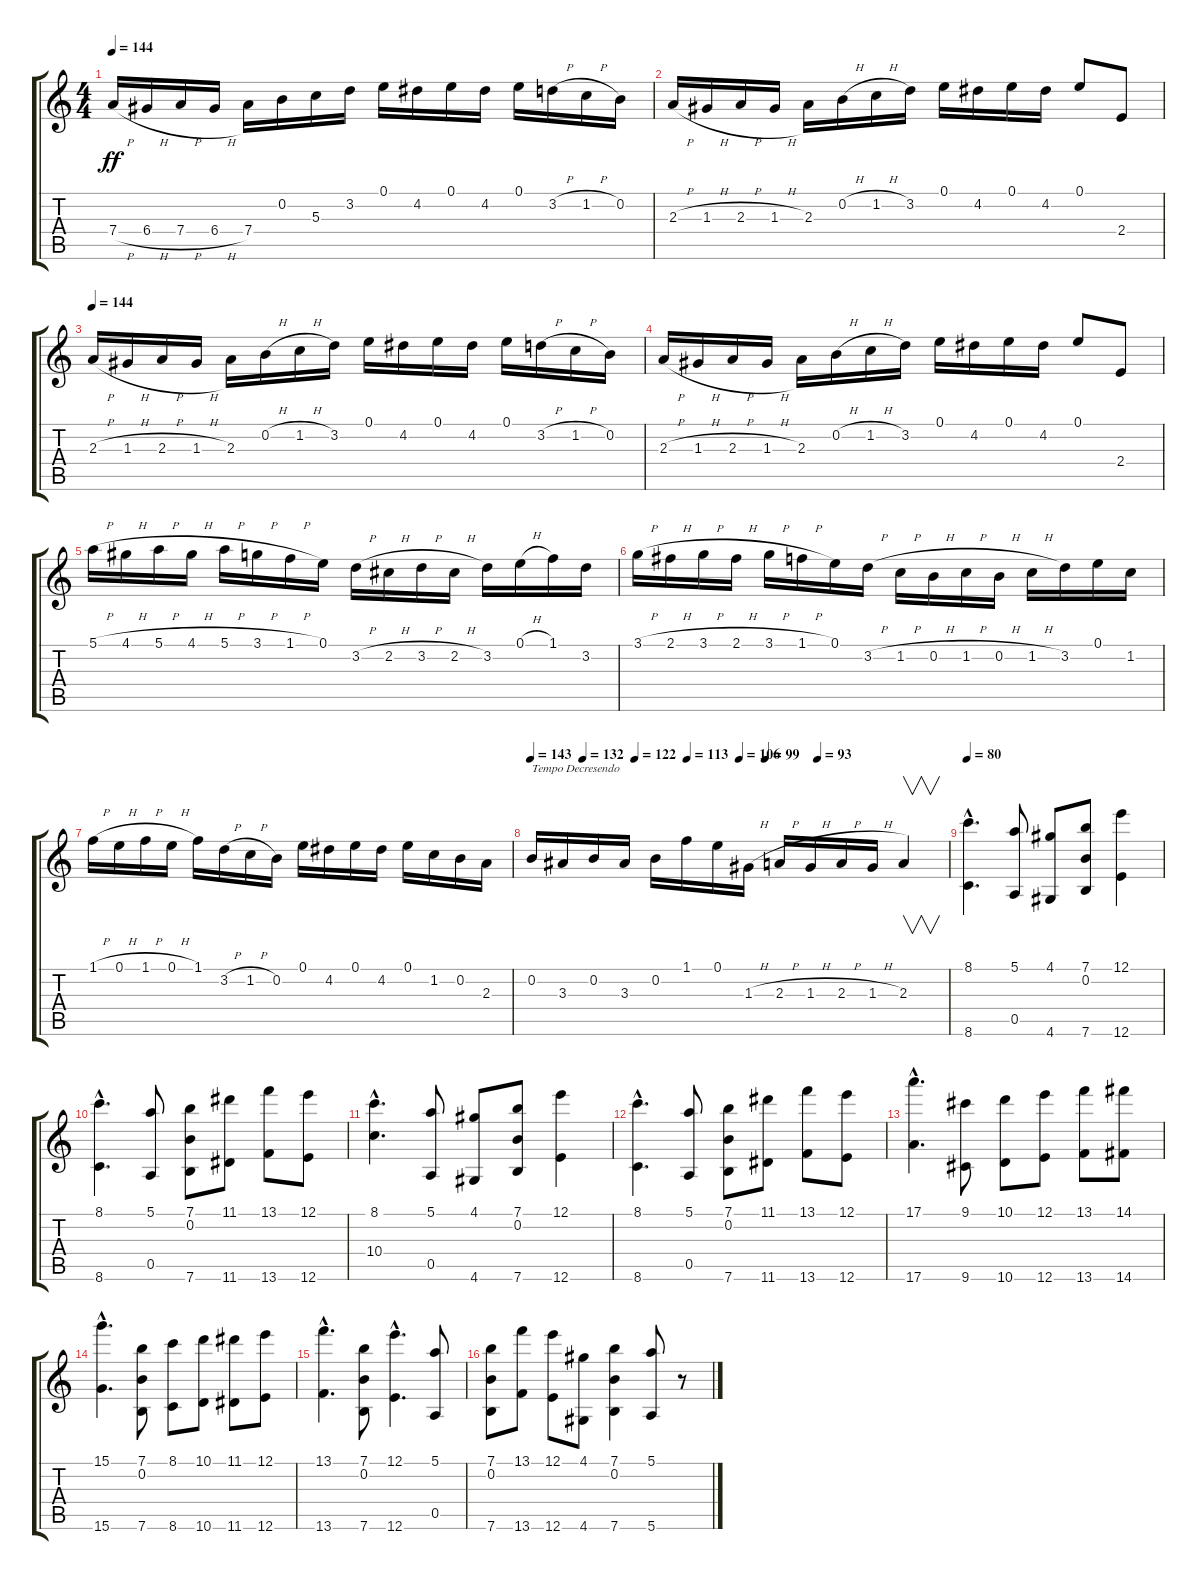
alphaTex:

\track "" {instrument acousticguitarsteel}
\staff {score tabs}
\tuning (E4 B3 G3 D3 A2 E2) {hide}
\ts (4 4)
\tempo 144
\clef g2
\ks c
7.4{h}.16{dy ff} 6.4{h}.16 7.4{h}.16 6.4{h}.16 7.4.16 0.2.16 5.3.16 3.2.16 0.1.16 4.2.16 0.1.16 4.2.16 0.1.16 3.2{h}.16 1.2{h}.16 0.2.16 |
2.3{h}.16 1.3{h}.16 2.3{h}.16 1.3{h}.16 2.3.16 0.2{h}.16 1.2{h}.16 3.2.16 0.1.16 4.2.16 0.1.16 4.2.16 0.1.8 2.4.8 |
\tempo 144
2.3{h}.16 1.3{h}.16 2.3{h}.16 1.3{h}.16 2.3.16 0.2{h}.16 1.2{h}.16 3.2.16 0.1.16 4.2.16 0.1.16 4.2.16 0.1.16 3.2{h}.16 1.2{h}.16 0.2.16 |
2.3{h}.16 1.3{h}.16 2.3{h}.16 1.3{h}.16 2.3.16 0.2{h}.16 1.2{h}.16 3.2.16 0.1.16 4.2.16 0.1.16 4.2.16 0.1.8 2.4.8 |
5.1{h}.16 4.1{h}.16 5.1{h}.16 4.1{h}.16 5.1{h}.16 3.1{h}.16 1.1{h}.16 0.1.16 3.2{h}.16 2.2{h}.16 3.2{h}.16 2.2{h}.16 3.2.16 0.1{h}.16 1.1.16 3.2.16 |
3.1{h}.16 2.1{h}.16 3.1{h}.16 2.1{h}.16 3.1{h}.16 1.1{h}.16 0.1.16 3.2{h}.16 1.2{h}.16 0.2{h}.16 1.2{h}.16 0.2{h}.16 1.2{h}.16 3.2.16 0.1.16 1.2.16 |
1.1{h}.16 0.1{h}.16 1.1{h}.16 0.1{h}.16 1.1.16 3.2{h}.16 1.2{h}.16 0.2.16 0.1.16 4.2.16 0.1.16 4.2.16 0.1.16 1.2.16 0.2.16 2.3.16 |
\tempo 143
\tempo (132 0.125)
\tempo (122 0.25)
\tempo (113 0.375)
\tempo (106 0.5)
\tempo (99 0.5625)
\tempo (93 0.6875)
0.2.16{txt "Tempo Decresendo"} 3.3.16 0.2.16 3.3.16 0.2.16 1.1.16 0.1.16 1.3{h}.16 2.3{h}.16 1.3{h}.16 2.3{h}.16 1.3{h}.16 2.3.4{v} |
\tempo 80
(8.1{hac} 8.6{hac}).4{d} (5.1 0.5).8 (4.1 4.6).8 (7.1 0.2 7.6).8 (12.1 12.6).4 |
(8.1{hac} 8.6{hac}).4{d} (5.1 0.5).8 (7.1 0.2 7.6).8 (11.1 11.6).8 (13.1 13.6).8 (12.1 12.6).8 |
(8.1{hac} 10.4{hac}).4{d} (5.1 0.5).8 (4.1 4.6).8 (7.1 0.2 7.6).8 (12.1 12.6).4 |
(8.1{hac} 8.6{hac}).4{d} (5.1 0.5).8 (7.1 0.2 7.6).8 (11.1 11.6).8 (13.1 13.6).8 (12.1 12.6).8 |
(17.1{hac} 17.6{hac}).4{d} (9.1 9.6).8 (10.1 10.6).8 (12.1 12.6).8 (13.1 13.6).8 (14.1 14.6).8 |
(15.1{hac} 15.6{hac}).4{d} (7.1 0.2 7.6).8 (8.1 8.6).8 (10.1 10.6).8 (11.1 11.6).8 (12.1 12.6).8 |
(13.1{hac} 13.6{hac}).4{d} (7.1 0.2 7.6).8 (12.1{hac} 12.6{hac}).4{d} (5.1 0.5).8 |
(7.1 0.2 7.6).8 (13.1 13.6).8 (12.1 12.6).8 (4.1 4.6).8 (7.1 0.2 7.6).4 (5.1 5.6).8 r.8
